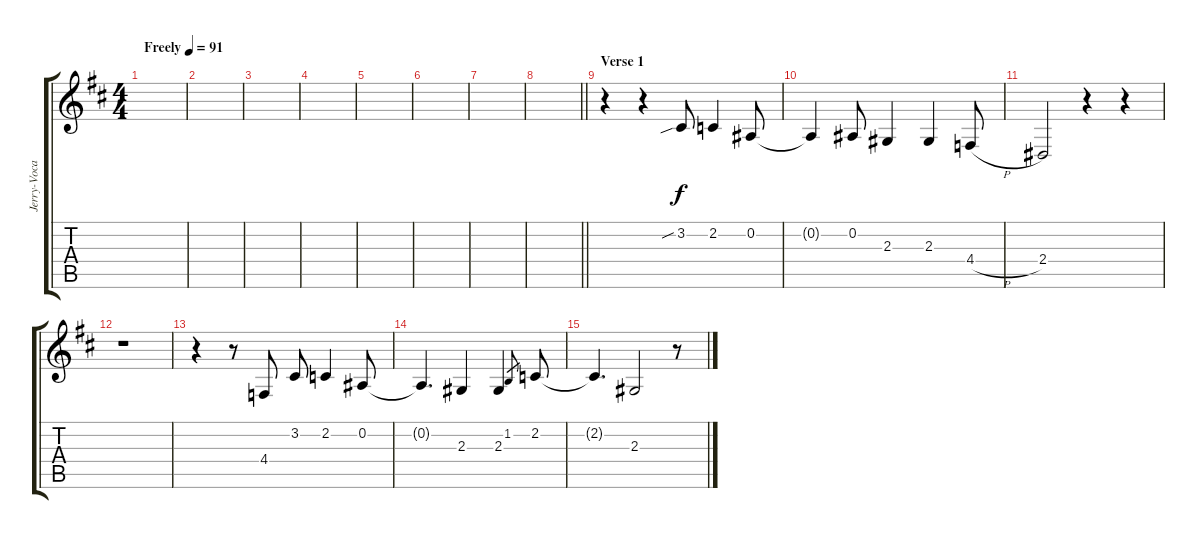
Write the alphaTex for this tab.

\track ("Jerry-Vocal" "Jerry-Voca") {instrument clarinet}
\staff {score tabs}
\tuning (Eb4 Bb3 Gb3 Db3 Ab2 Eb2) {hide}
\ts (4 4)
\tempo (91 "Freely")
\clef g2
\ks d
|
|
|
|
|
|
|
\barLineRight lightlight
|
\section ("" "Verse 1")
r.4 r.4 3.2{sib}.8 2.2.4 0.2.8 |
0.2{t}.4 0.2.8 2.3.4 2.3.4 4.4{h}.8 |
2.4.2 r.4 r.4 |
r.1 |
r.4 r.8 4.4.8 3.2.8 2.2.4 0.2.8 |
0.2{t}.4{d} 2.3.4 2.3.4 1.2.8{gr} 2.2.8 |
2.2{t}.4{d} 2.3.2 r.8
